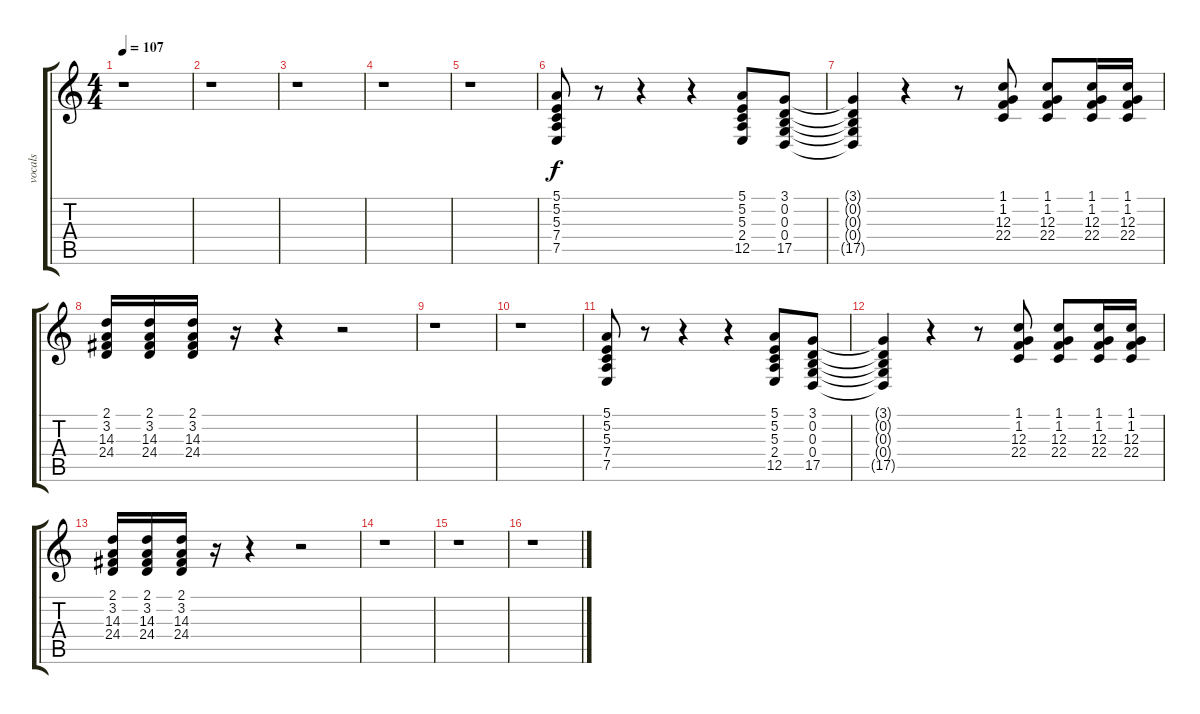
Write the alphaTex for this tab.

\track ("vocals" "vocals") {instrument panflute}
\staff {score tabs}
\tuning (E4 B3 G3 D3 A2 E2) {hide}
\ts (4 4)
\tempo 107
\clef g2
\ks c
r.1{dy f instrument panflute} |
r.1 |
r.1 |
r.1 |
r.1 |
(5.1 5.2 5.3 7.4 7.5).8 r.8 r.4 r.4 (5.1 5.2 5.3 2.4 12.5).8 (3.1 0.2 0.3 0.4 17.5).8 |
(3.1{t} 0.2{t} 0.3{t} 0.4{t} 17.5{t}).4 r.4 r.8 (1.1 1.2 12.3 22.4).8 (1.1 1.2 12.3 22.4).8 (1.1 1.2 12.3 22.4).16 (1.1 1.2 12.3 22.4).16 |
(2.1 3.2 14.3 24.4).16 (2.1 3.2 14.3 24.4).16 (2.1 3.2 14.3 24.4).16 r.16 r.4 r.2 |
r.1 |
r.1 |
(5.1 5.2 5.3 7.4 7.5).8 r.8 r.4 r.4 (5.1 5.2 5.3 2.4 12.5).8 (3.1 0.2 0.3 0.4 17.5).8 |
(3.1{t} 0.2{t} 0.3{t} 0.4{t} 17.5{t}).4 r.4 r.8 (1.1 1.2 12.3 22.4).8 (1.1 1.2 12.3 22.4).8 (1.1 1.2 12.3 22.4).16 (1.1 1.2 12.3 22.4).16 |
(2.1 3.2 14.3 24.4).16 (2.1 3.2 14.3 24.4).16 (2.1 3.2 14.3 24.4).16 r.16 r.4 r.2 |
r.1 |
r.1 |
r.1
